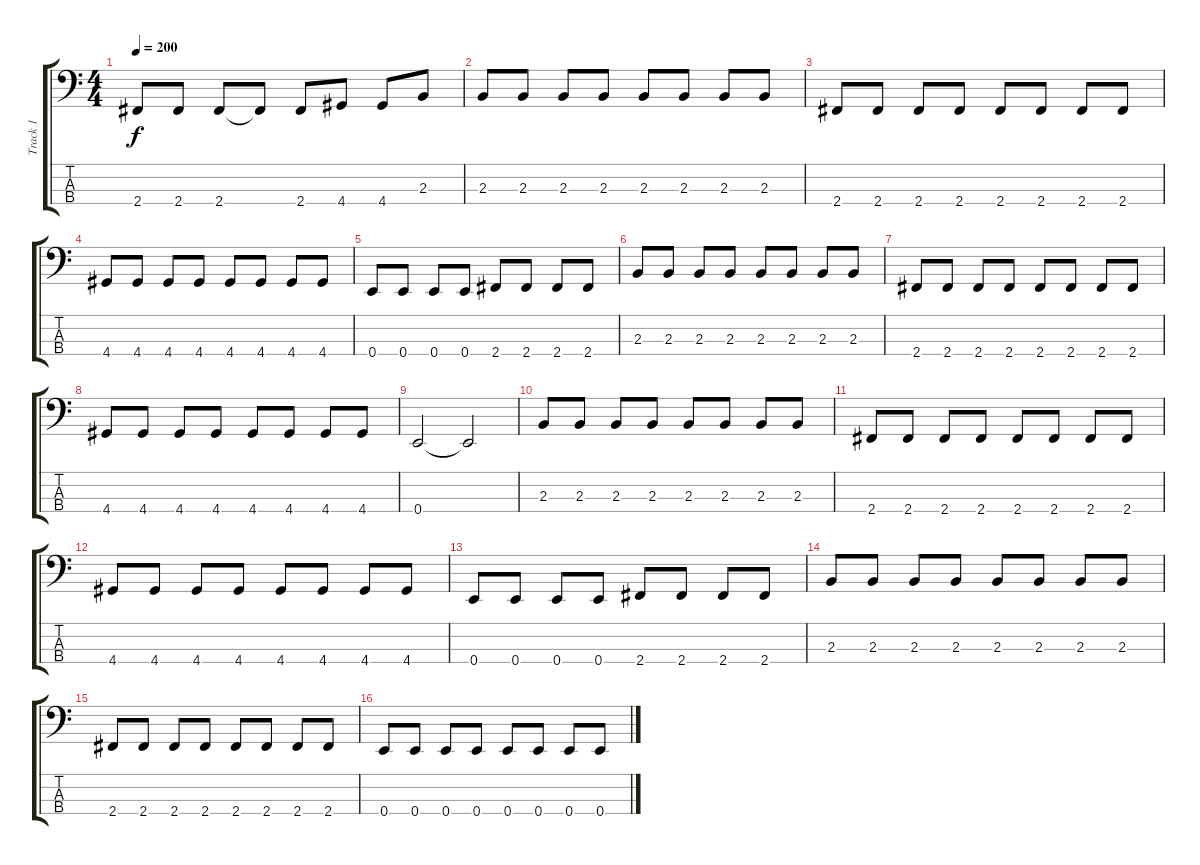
\track ("Track 1" "Track 1") {instrument electricbassfinger}
\staff {score tabs}
\tuning (G2 D2 A1 E1) {hide}
\ts (4 4)
\tempo 200
\clef f4
\ks c
2.4.8{dy f} 2.4.8 2.4.8 2.4{t}.8 2.4.8 4.4.8 4.4.8 2.3.8 |
2.3.8 2.3.8 2.3.8 2.3.8 2.3.8 2.3.8 2.3.8 2.3.8 |
2.4.8 2.4.8 2.4.8 2.4.8 2.4.8 2.4.8 2.4.8 2.4.8 |
4.4.8 4.4.8 4.4.8 4.4.8 4.4.8 4.4.8 4.4.8 4.4.8 |
0.4.8 0.4.8 0.4.8 0.4.8 2.4.8 2.4.8 2.4.8 2.4.8 |
2.3.8 2.3.8 2.3.8 2.3.8 2.3.8 2.3.8 2.3.8 2.3.8 |
2.4.8 2.4.8 2.4.8 2.4.8 2.4.8 2.4.8 2.4.8 2.4.8 |
4.4.8 4.4.8 4.4.8 4.4.8 4.4.8 4.4.8 4.4.8 4.4.8 |
0.4.2 0.4{t}.2 |
2.3.8 2.3.8 2.3.8 2.3.8 2.3.8 2.3.8 2.3.8 2.3.8 |
2.4.8 2.4.8 2.4.8 2.4.8 2.4.8 2.4.8 2.4.8 2.4.8 |
4.4.8 4.4.8 4.4.8 4.4.8 4.4.8 4.4.8 4.4.8 4.4.8 |
0.4.8 0.4.8 0.4.8 0.4.8 2.4.8 2.4.8 2.4.8 2.4.8 |
2.3.8 2.3.8 2.3.8 2.3.8 2.3.8 2.3.8 2.3.8 2.3.8 |
2.4.8 2.4.8 2.4.8 2.4.8 2.4.8 2.4.8 2.4.8 2.4.8 |
0.4.8 0.4.8 0.4.8 0.4.8 0.4.8 0.4.8 0.4.8 0.4.8
